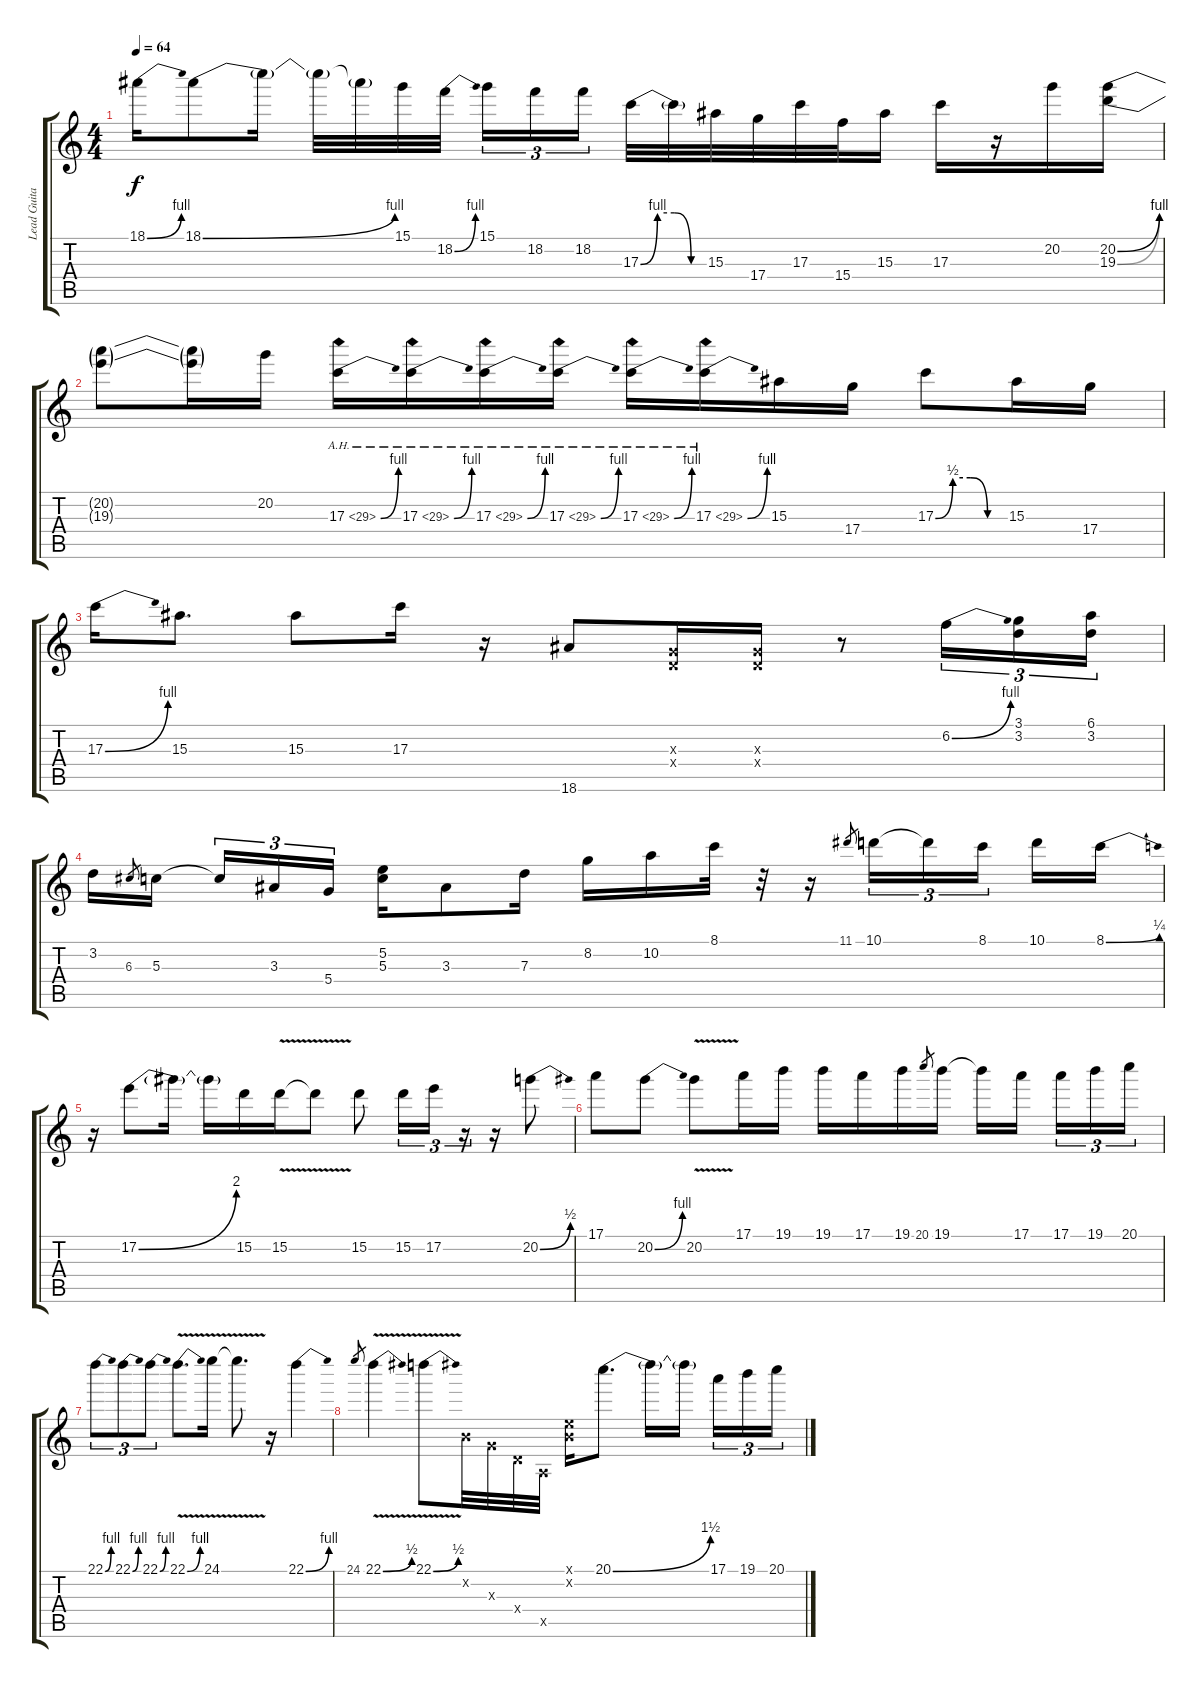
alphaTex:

\track ("Lead Guitar" "Lead Guita") {instrument overdrivenguitar}
\staff {score tabs}
\tuning (E4 B3 G3 D3 A2 E2) {hide}
\ts (4 4)
\tempo 64
\clef g2
\ks c
18.1{be (bend 0 0 60 4)}.16{dy f} 18.1{be (bend 0 0 60 4)}.8 18.1{t}.16 18.1{t}.32 18.1{t}.32 15.1.32 18.2{be (bend 0 0 60 4)}.32{beam splitsecondary} 15.1.16{tu (3 2)} 18.2.16{tu (3 2)} 18.2.16{tu (3 2)} 17.3{be (custom 0 0 15 4 30 4 45 0 60 0)}.32 17.3{t}.32 15.3.32 17.4.32 17.3.32 15.4.32 15.3.16 17.3.16 r.16 20.2.16 (20.2{be (bend 0 0 60 4)} 19.3{be (bend 0 0 60 4)}).16 |
(20.2{t} 19.3{t}).8 (20.2{t} 19.3{t}).16 20.2.16 17.3{be (bend 0 0 60 4) ah 12}.16 17.3{be (bend 0 0 60 4) ah 12}.16 17.3{be (bend 0 0 60 4) ah 12}.16 17.3{be (bend 0 0 60 4) ah 12}.16 17.3{be (bend 0 0 60 4) ah 12}.16 17.3{be (bend 0 0 60 4) ah 12}.16 15.3.16 17.4.16 17.3{be (custom 0 0 15 2 30 2 45 0 60 0)}.8 15.3.16 17.4.16 |
17.3{be (bend 0 0 60 4)}.16 15.3.8{d} 15.3.8 17.3.16 r.16 18.6.8 (0.3{x} 0.4{x}).16 (0.3{x} 0.4{x}).16 r.8 6.2{be (bend 0 0 60 4)}.16{tu (3 2)} (3.1 3.2).16{tu (3 2)} (6.1 3.2).16{tu (3 2)} |
3.2.16 6.3.8{gr} 5.3.16{beam splitsecondary} 5.3{t}.16{tu (3 2)} 3.3.16{tu (3 2)} 5.4.16{tu (3 2)} (5.2 5.3).16 3.3.8 7.3.16 8.2.16 10.2.16 8.1.32 r.32 r.16 11.1.8{gr} 10.1.16{tu (3 2)} 10.1{t}.16{tu (3 2)} 8.1.16{tu (3 2) beam splitsecondary} 10.1.16 8.1{be (bend 0 0 60 1)}.16 |
r.16 17.2{be (bend 0 0 60 8)}.8 17.2{t}.16 17.2{t}.16 15.2.16 15.2{v}.16 15.2{t}.8 15.2.8 15.2.16{tu (3 2)} 17.2.16{tu (3 2)} r.16{tu (3 2)} r.16 20.2{be (bend 0 0 60 2)}.8 |
17.1.8 20.2{be (bend 0 0 60 4)}.8 20.2{v}.8 17.1.16 19.1.16 19.1.16 17.1.16 19.1.16 20.1.8{gr} 19.1.16 19.1{t}.16 17.1.16{beam splitsecondary} 17.1.16{tu (3 2)} 19.1.16{tu (3 2)} 20.1.16{tu (3 2)} |
22.1{be (bend 0 0 60 4)}.8{tu (3 2)} 22.1{be (bend 0 0 60 4)}.8{tu (3 2)} 22.1{be (bend 0 0 60 4)}.8{tu (3 2)} 22.1{be (bend 0 0 60 4) v}.8{d} 24.1{v}.16 24.1{t}.8{d} r.16 22.1{be (bend 0 0 60 4)}.4 |
24.1.8{gr} 22.1{be (bend 0 0 60 2) v}.4 22.1{be (bend 0 0 60 2) v}.8 0.2{x}.32 0.3{x}.32 0.4{x}.32 0.5{x}.32 (0.1{x} 0.2{x}).16 20.1{be (bend 0 0 60 6)}.8{d} 20.1{t}.16 20.1{t}.16{beam splitsecondary} 17.1.16{tu (3 2)} 19.1.16{tu (3 2)} 20.1.16{tu (3 2)}
